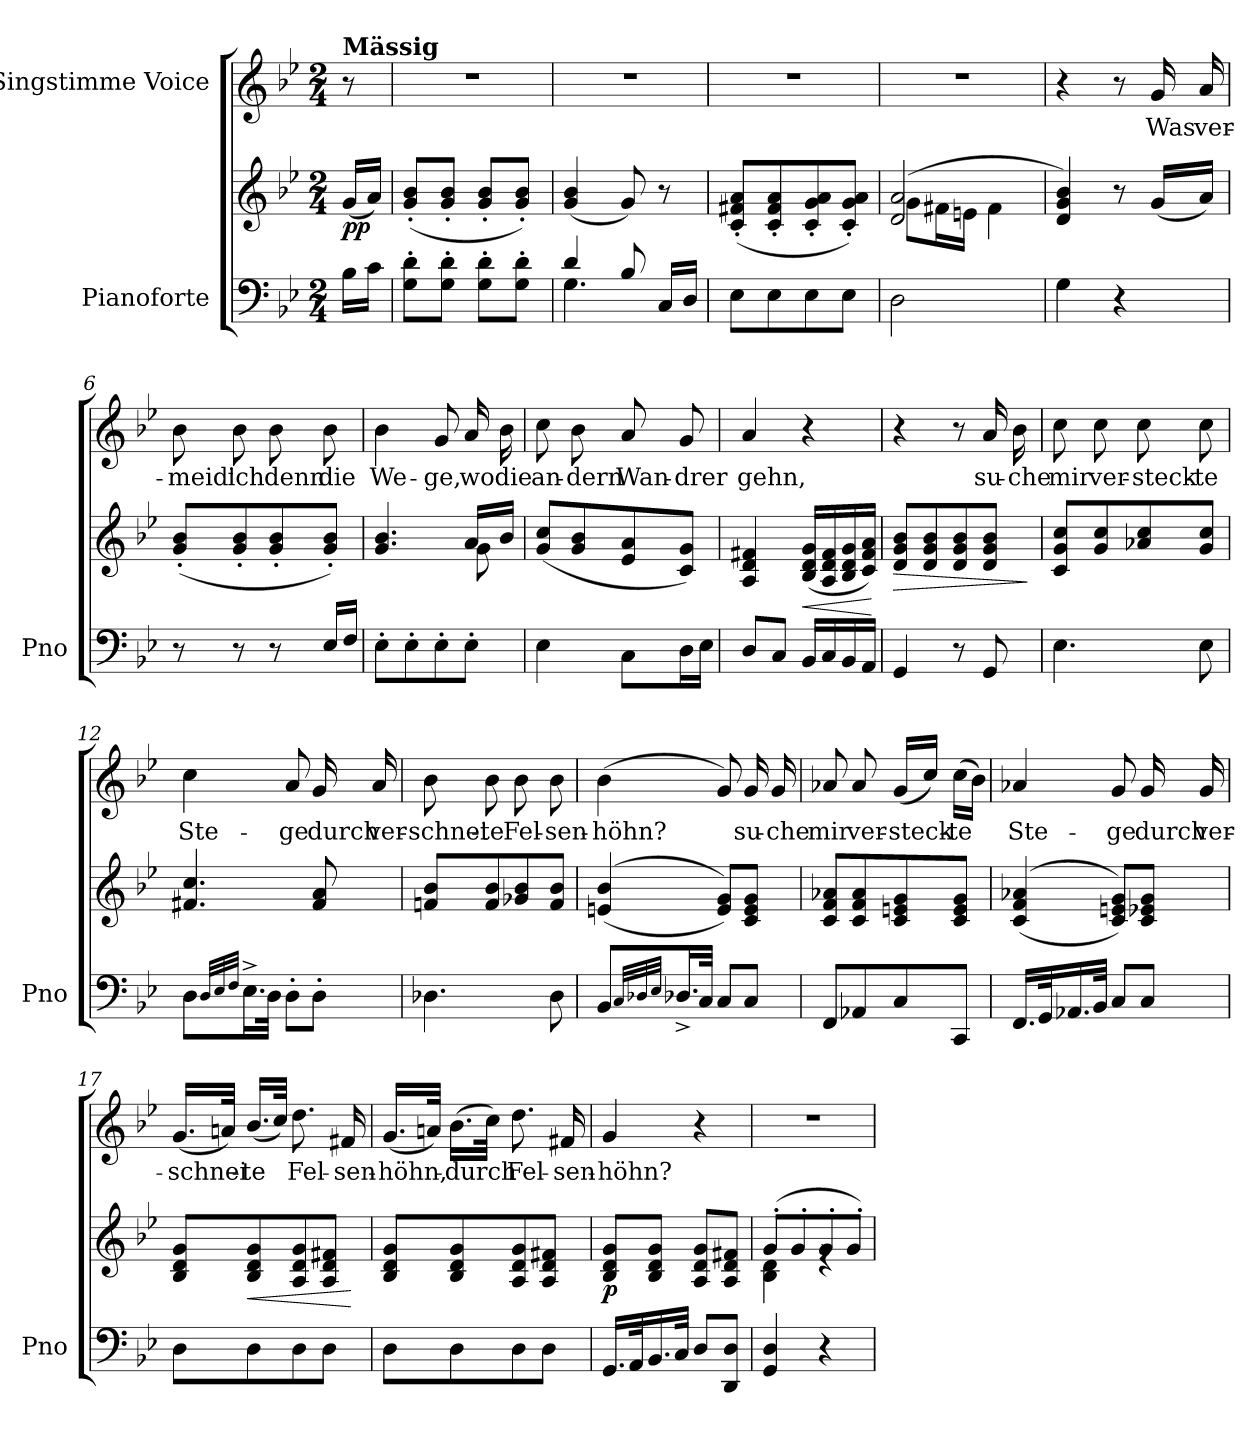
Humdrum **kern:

**kern	**kern	**dynam	**kern	**text
*part2	*part2	*part2	*part1	*part1
*staff3	*staff2	*staff2/3	*staff1	*staff1
*I"Pianoforte	*	*	*I"Singstimme Voice	*
*I'Pno	*	*	*	*
*clefF4	*clefG2	*	*clefG2	*
*k[b-e-]	*k[b-e-]	*	*k[b-e-]	*
*M2/4	*M2/4	*	*M2/4	*
*MM40	*MM40	*	*MM40	*
=	=	=	=	=
!	!	!	!LO:TX:a:B:t=Mässig	!
!	!	!LO:DY:b	!	!
16B-\LL	(16g/LL	pp	8r	.
16c\JJ	16a/JJ)	.	.	.
=1	=1	=1	=1	=1
8G\' 8d\'L	(8g/' 8b-/'L	.	2r	.
8G\' 8d\'J	8g/' 8b-/'J	.	.	.
8G\' 8d\'L	8g/' 8b-/'L	.	.	.
8G\' 8d\'J	8g/' 8b-/'J)	.	.	.
=2	=2	=2	=2	=2
*^	*	*	*	*
4d/	4.G\	(4g/ 4b-/	.	2r	.
8B-/	.	8g/)	.	.	.
16C/LL	8ryy	8r	.	.	.
16D/JJ	.	.	.	.	.
*v	*v	*	*	*	*
=3	=3	=3	=3	=3
8E-\L	(8c/' 8f#X/' 8a/'L	.	2r	.
8E-\	8c/' 8f#/' 8a/'	.	.	.
8E-\	8c/' 8g/' 8a/'	.	.	.
8E-\J	8c/' 8g/' 8a/'J)	.	.	.
=4	=4	=4	=4	=4
*	*^	*	*	*
2D\	(2d/ 2a/	8g\L	.	2r	.
.	.	16f#X\L	.	.	.
.	.	16en\JJ	.	.	.
.	.	4f#\	.	.	.
*	*v	*v	*	*	*
=5	=5	=5	=5	=5
4G\	4d/ 4g/ 4b-/)	.	4r	.
4r	8r	.	8r	.
!	!	!	!	!LO:LY:b
.	(16g/LL	.	16g/	Was
!	!	!	!	!LO:LY:b
.	16a/JJ)	.	16a/	ver-
!!LO:LB:g=z
=6	=6	=6	=6	=6
!	!	!	!	!LO:LY:b
8r	(8g/' 8b-/'L	.	8b-\	-meid'
!	!	!	!	!LO:LY:b
8r	8g/' 8b-/'	.	8b-\	ich
!	!	!	!	!LO:LY:b
8r	8g/' 8b-/'	.	8b-\	denn
!	!	!	!	!LO:LY:b
16E-/LL	8g/' 8b-/'J)	.	8b-\	die
16F/JJ	.	.	.	.
=7	=7	=7	=7	=7
*	*^	*	*	*
!	!	!	!	!	!LO:LY:b
8E-'\L	4.g/ 4.b-/	4.ryy	.	4b-\	We-
8E-'\	.	.	.	.	.
!	!	!	!	!	!LO:LY:b
8E-'\	.	.	.	8g/	-ge,
!	!	!	!	!	!LO:LY:b
8E-'\J	16a/LL	8g\	.	16a/	wo
!	!	!	!	!	!LO:LY:b
.	16b-/JJ	.	.	16b-\	die
*	*v	*v	*	*	*
=8	=8	=8	=8	=8
!	!	!	!	!LO:LY:b
4E-\	(8g/ 8cc/L	.	8cc\	-an-
!	!	!	!	!LO:LY:b
.	8g/ 8b-/	.	8b-\	-dern
!	!	!	!	!LO:LY:b
8C\L	8e-/ 8a/	.	8a/	Wan-
!	!	!	!	!LO:LY:b
16D\L	8c/ 8g/J)	.	8g/	-drer
16E-\JJ	.	.	.	.
=9	=9	=9	=9	=9
!	!	!	!	!LO:LY:b
8D/L	4A/ 4d/ 4f#X/	.	4a/	gehn,
8C/J	.	.	.	.
!	!	!LO:HP:b	!	!
16BB-/LL	(16B-/ 16d/ 16g/LL	<	4r	.
16C/	16A/ 16d/ 16f#/	.	.	.
16BB-/	16B-/ 16d/ 16g/	.	.	.
16AA/JJ	16c/ 16f#/ 16a/JJ)	.	.	.
.	.	[	.	.
=10	=10	=10	=10	=10
!	!	!LO:HP:b	!	!
4GG/	8d/ 8g/ 8b-/L	>	4r	.
.	8d/ 8g/ 8b-/	.	.	.
8r	8d/ 8g/ 8b-/	.	8r	.
!	!	!	!	!LO:LY:b
8GG/	8d/ 8g/ 8b-/J	.	16a/	su-
!	!	!	!	!LO:LY:b
.	.	.	16b-\	-che
.	.	]	.	.
=11	=11	=11	=11	=11
!	!	!	!	!LO:LY:b
4.E-\	8c/ 8g/ 8cc/L	.	8cc\	mir
!	!	!	!	!LO:LY:b
.	8g/ 8cc/	.	8cc\	ver-
!	!	!	!	!LO:LY:b
.	8a-X/ 8cc/	.	8cc\	-steck-
!	!	!	!	!LO:LY:b
8E-\	8g/ 8cc/J	.	8cc\	-te
!!LO:LB:g=z
=12	=12	=12	=12	=12
!	!	!	!	!LO:LY:b
8D\L	4.f#X/ 4.cc/	.	4cc\	Ste-
32qD/LLL	.	.	.	.
32qE-/	.	.	.	.
32qF/JJJ	.	.	.	.
16.E-^\L	.	.	.	.
32D\JJk	.	.	.	.
!	!	!	!	!LO:LY:b
8D'\L	.	.	8a/	-ge
!	!	!	!	!LO:LY:b
8D'\J	8f#/ 8a/	.	16g/	durch
!	!	!	!	!LO:LY:b
.	.	.	16a/	ver-
=13	=13	=13	=13	=13
!	!	!	!	!LO:LY:b
4.D-X\	8fn/ 8b-/L	.	8b-\	-schnei-
!	!	!	!	!LO:LY:b
.	8f/ 8b-/	.	8b-\	-te
!	!	!	!	!LO:LY:b
.	8g-X/ 8b-/	.	8b-\	Fel-
!	!	!	!	!LO:LY:b
8D-\	8f/ 8b-/J	.	8b-\	-sen-
=14	=14	=14	=14	=14
!	!	!	!	!LO:LY:b
8BB-/L	(>(4en/ 4b-/	.	(4b-\	-höhn?
32qC/LLL	.	.	.	.
32qD-X/	.	.	.	.
32qE-/JJJ	.	.	.	.
16.D-^/L	.	.	.	.
32C/JJk	.	.	.	.
8C/L	8e/ 8g/L))	.	8g/)	.
!	!	!	!	!LO:LY:b
8C/J	8c/ 8e/ 8g/J	.	16g/	su-
!	!	!	!	!LO:LY:b
.	.	.	16g/	-che
=15	=15	=15	=15	=15
!	!	!	!	!LO:LY:b
8FF/L	8c/ 8f/ 8a-X/L	.	8a-X/	mir
!	!	!	!	!LO:LY:b
8AA-X/	8c/ 8f/ 8a-/	.	8a-/	ver-
!	!	!	!	!LO:LY:b
8C/	8c/ 8en/ 8g/	.	(16g/LL	-steck-
.	.	.	16cc/JJ)	.
!	!	!	!	!LO:LY:b
8CC/J	8c/ 8e/ 8g/J	.	(16cc\LL	-te
.	.	.	16b-\JJ)	.
!!LO:PB:g=z
=16	=16	=16	=16	=16
!	!	!	!	!LO:LY:b
16.FF/LL	(>(4c/ 4f/ 4a-X/	.	4a-X/	Ste-
32GG/K	.	.	.	.
16.AA-X/	.	.	.	.
32BB-/JJk	.	.	.	.
!	!	!	!	!LO:LY:b
8C/L	8c/ 8en/ 8g/L))	.	8g/	-ge
!	!	!	!	!LO:LY:b
8C/J	8c/ 8e-X/ 8g/J	.	16g/	durch
!	!	!	!	!LO:LY:b
.	.	.	16g/	ver-
=17	=17	=17	=17	=17
!	!	!	!	!LO:LY:b
8D\L	8B-/ 8d/ 8g/L	.	(16.g/LL	-schnei-
.	.	.	32an/JJk)	.
!	!	!LO:HP:b	!	!LO:LY:b
8D\	8B-/ 8d/ 8g/	<	(16.b-/LL	-te
.	.	.	32cc/JJk)	.
!	!	!	!	!LO:LY:b
8D\	8A/ 8d/ 8g/	.	8.dd\	Fel-
8D\J	8A/ 8d/ 8f#X/J	.	.	.
!	!	!	!	!LO:LY:b
.	.	.	16f#X/	-sen-
.	.	[	.	.
=18	=18	=18	=18	=18
!	!	!	!	!LO:LY:b
8D\L	8B-/ 8d/ 8g/L	.	(16.g/LL	-höhn,-
.	.	.	32an/JJk)	.
!	!	!	!	!LO:LY:b
8D\	8B-/ 8d/ 8g/	.	(16.b-\LL	-durch
.	.	.	32cc\JJk)	.
!	!	!	!	!LO:LY:b
8D\	8A/ 8d/ 8g/	.	8.dd\	-Fel-
8D\J	8A/ 8d/ 8f#X/J	.	.	.
!	!	!	!	!LO:LY:b
.	.	.	16f#X/	-sen-
=19	=19	=19	=19	=19
!	!	!LO:DY:b	!	!LO:LY:b
16.GG/LL	8B-/ 8d/ 8g/L	p	4g/	-höhn?
32AA/K	.	.	.	.
16.BB-/	8B-/ 8d/ 8g/J	.	.	.
32C/JJk	.	.	.	.
8D/L	8A/ 8d/ 8g/L	.	4r	.
8DD/ 8D/J	8A/ 8d/ 8f#X/J	.	.	.
=20	=20	=20	=20	=20
*	*^	*	*	*
4GG/ 4D/	(8g'/L	4B-\ 4d\	.	2r	.
.	8g'/	.	.	.	.
4r	8g'/	4re	.	.	.
.	8g'/J)	.	.	.	.
*	*v	*v	*	*	*
=	=	=	=	=
*-	*-	*-	*-	*-
